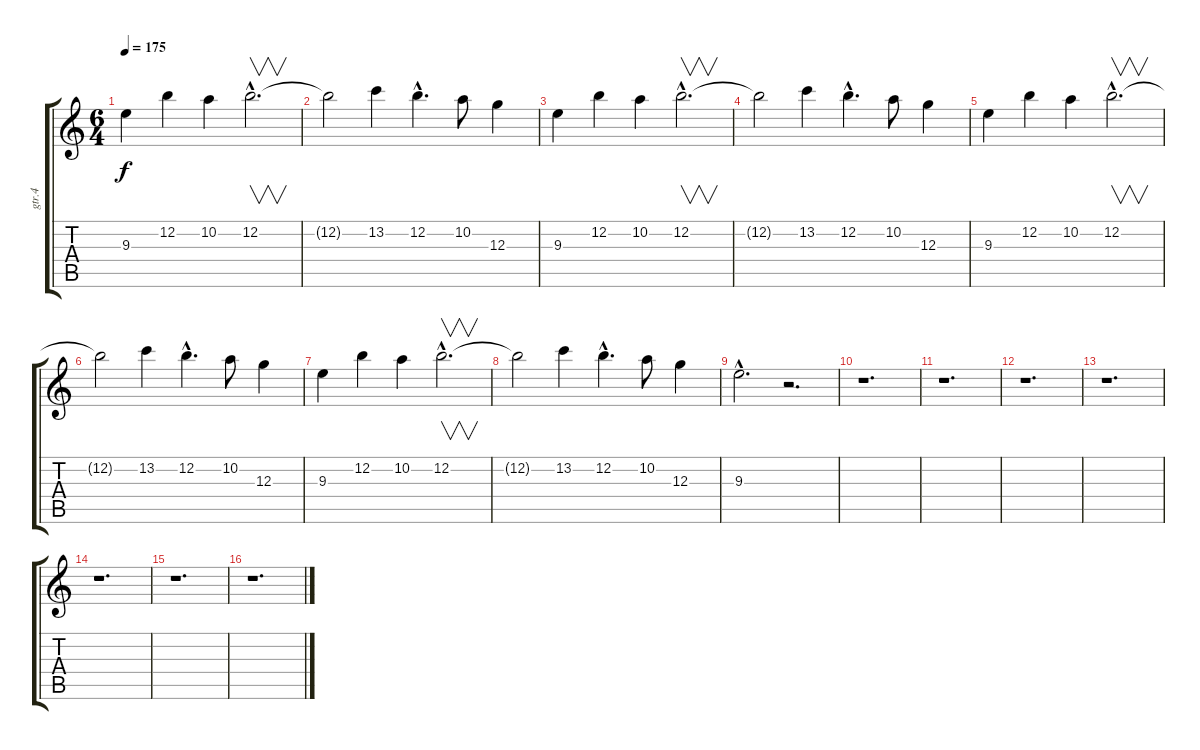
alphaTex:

\track ("gtr.4" "gtr.4") {instrument distortionguitar}
\staff {score tabs}
\tuning (E4 B3 G3 D3 A2 E2) {hide}
\ts (6 4)
\tempo 175
\clef g2
\ks c
9.3.4{dy f} 12.2.4 10.2.4 12.2{hac}.2{v d} |
12.2{t}.2 13.2.4 12.2{hac}.4{d} 10.2.8 12.3.4 |
9.3.4 12.2.4 10.2.4 12.2{hac}.2{v d} |
12.2{t}.2 13.2.4 12.2{hac}.4{d} 10.2.8 12.3.4 |
9.3.4 12.2.4 10.2.4 12.2{hac}.2{v d} |
12.2{t}.2 13.2.4 12.2{hac}.4{d} 10.2.8 12.3.4 |
9.3.4 12.2.4 10.2.4 12.2{hac}.2{v d} |
12.2{t}.2 13.2.4 12.2{hac}.4{d} 10.2.8 12.3.4 |
9.3{hac}.2{d} r.2{d} |
r.1{d} |
r.1{d} |
r.1{d} |
r.1{d} |
r.1{d} |
r.1{d} |
r.1{d}
